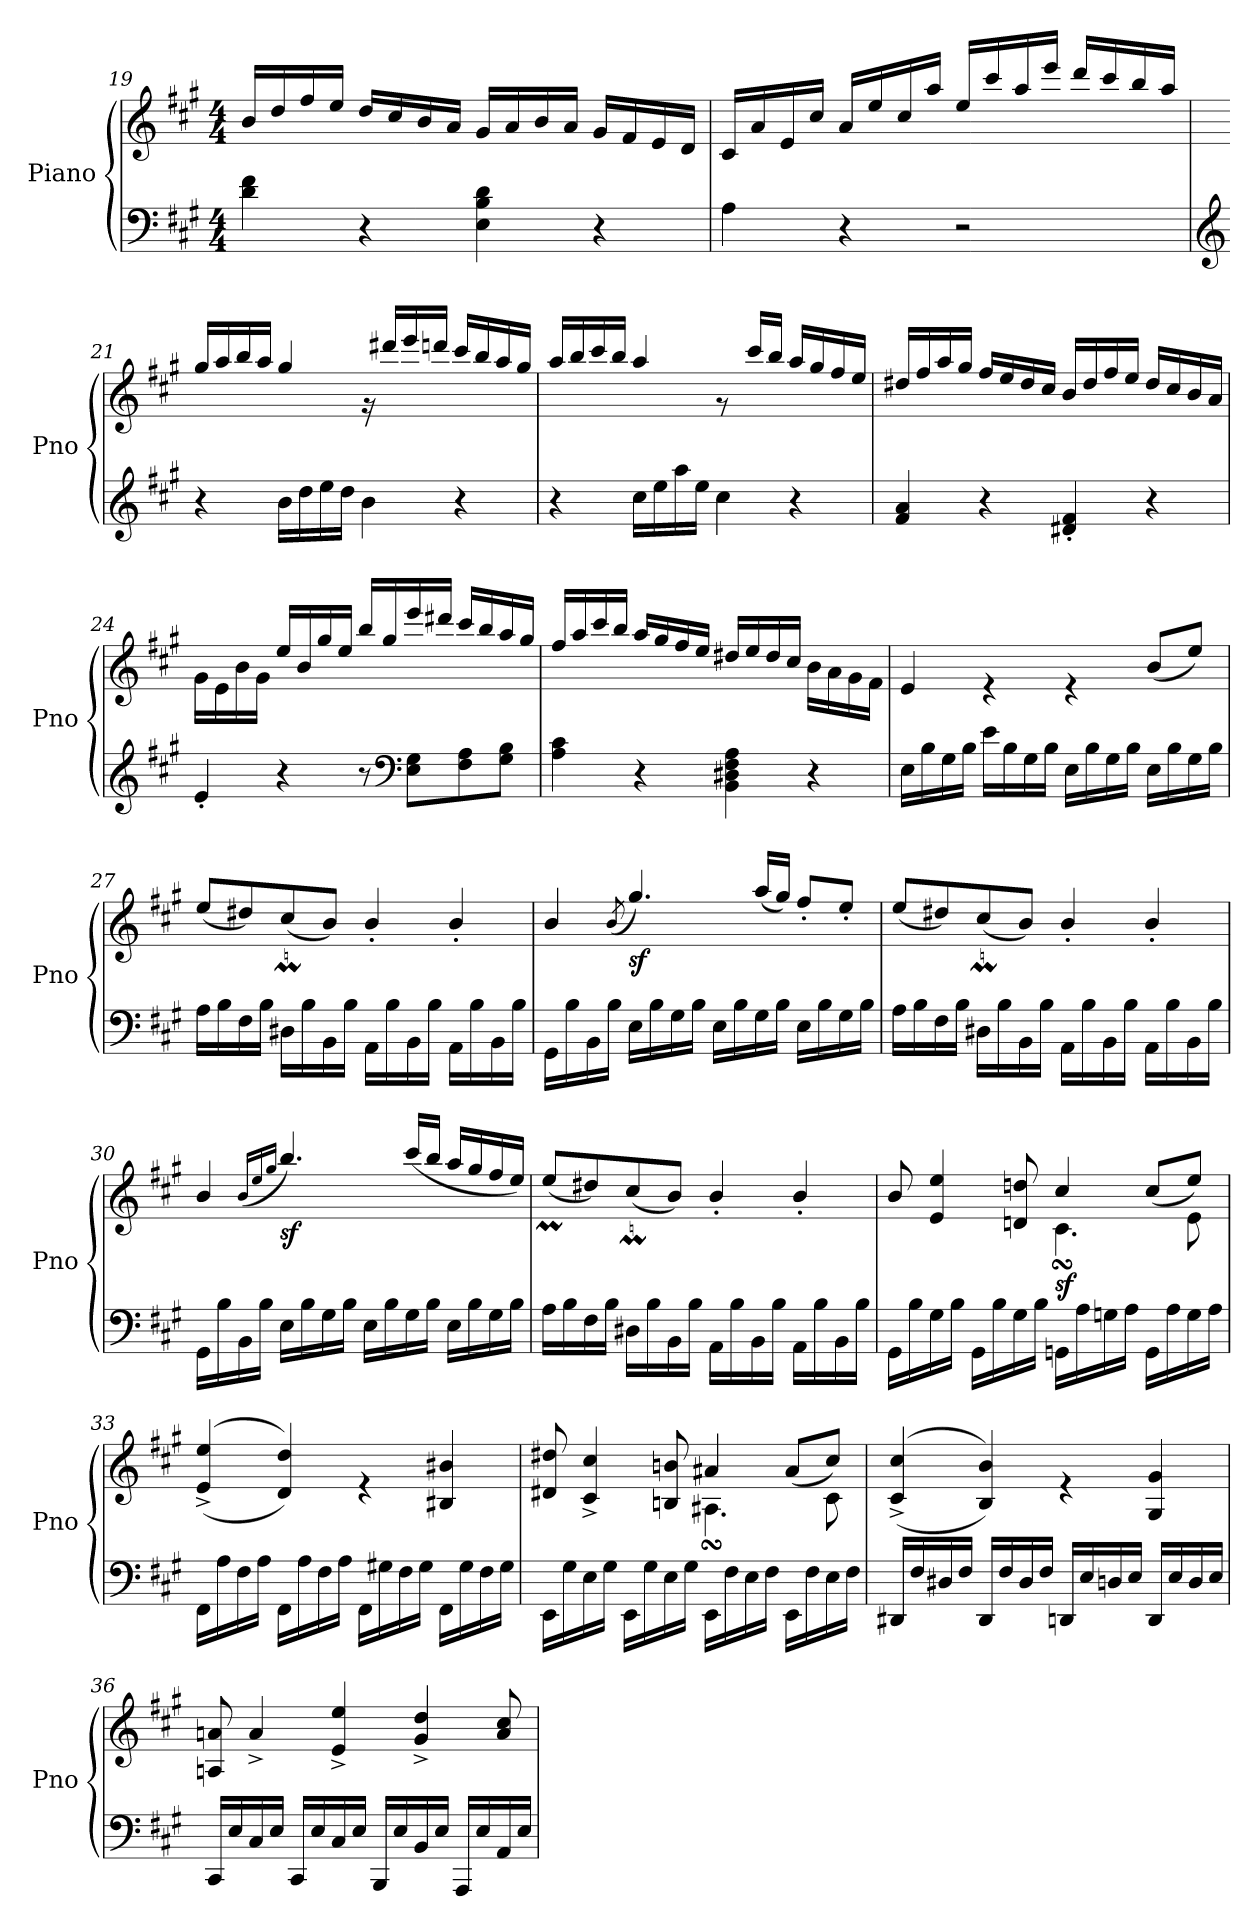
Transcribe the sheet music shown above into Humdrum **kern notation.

**kern	**kern	**dynam
*part1	*part1	*part1
*staff2	*staff1	*staff1/2
*I"Piano	*	*
*I'Pno	*	*
!!LO:PB:g=z
*clefF4	*clefG2	*
*k[f#c#g#]	*k[f#c#g#]	*
*A:	*A:	*
*M4/4	*M4/4	*
=19	=19	=19
*	*^	*
4d\ 4f#\	1ryy	16b/LL	.
.	.	16dd/	.
.	.	16ff#/	.
.	.	16ee/JJ	.
4r	.	16dd/LL	.
.	.	16cc#/	.
.	.	16b/	.
.	.	16a/JJ	.
4E\ 4B\ 4d\	.	16g#/LL	.
.	.	16a/	.
.	.	16b/	.
.	.	16a/JJ	.
4r	.	16g#/LL	.
.	.	16f#/	.
.	.	16e/	.
.	.	16d/JJ	.
=20	=20	=20	=20
4A\	1ryy	16c#/LL	.
.	.	16a/	.
.	.	16e/	.
.	.	16cc#/JJ	.
4r	.	16a/LL	.
.	.	16ee/	.
.	.	16cc#/	.
.	.	16aa/JJ	.
2r	.	16ee/LL	.
.	.	16ccc#/	.
.	.	16aa/	.
.	.	16eee/JJ	.
.	.	16ddd/LL	.
.	.	16ccc#/	.
.	.	16bb/	.
.	.	16aa/JJ	.
!!LO:LB:g=z	!!
=21	=21	=21	=21
*clefG2	*	*	*
4r	1ryy	16gg#/LL	.
.	.	16aa/	.
.	.	16bb/	.
.	.	16aa/JJ	.
16b\LL	.	4gg#/	.
16dd\	.	.	.
16ee\	.	.	.
16dd\JJ	.	.	.
4b\	.	16r	.
.	.	16ddd#X/LL	.
.	.	16eee/	.
.	.	16dddn/JJ	.
4r	.	16ccc#/LL	.
.	.	16bb/	.
.	.	16aa/	.
.	.	16gg#/JJ	.
=22	=22	=22	=22
4r	1ryy	16aa/LL	.
.	.	16bb/	.
.	.	16ccc#/	.
.	.	16bb/JJ	.
16cc#\LL	.	4aa/	.
16ee\	.	.	.
16aa\	.	.	.
16ee\JJ	.	.	.
4cc#\	.	8r	.
.	.	16ccc#/LL	.
.	.	16bb/JJ	.
4r	.	16aa/LL	.
.	.	16gg#/	.
.	.	16ff#/	.
.	.	16ee/JJ	.
!!LO:LB:g=z	!!
=23	=23	=23	=23
4f#/ 4a/	1ryy	16dd#X/LL	.
.	.	16ff#/	.
.	.	16aa/	.
.	.	16gg#/JJ	.
4r	.	16ff#/LL	.
.	.	16ee/	.
.	.	16dd#/	.
.	.	16cc#/JJ	.
4d#X/' 4f#/'	.	16b/LL	.
.	.	16dd#/	.
.	.	16ff#/	.
.	.	16ee/JJ	.
4r	.	16dd#/LL	.
.	.	16cc#/	.
.	.	16b/	.
.	.	16a/JJ	.
=24	=24	=24	=24
4e'/	1ryy	16g#\LL	.
.	.	16e\	.
.	.	16b\	.
.	.	16g#\JJ	.
4r	.	16ee/LL	.
.	.	16b/	.
.	.	16gg#/	.
.	.	16ee/JJ	.
8r	.	16bb/LL	.
.	.	16gg#/	.
*clefF4	*	*	*
8E\ 8G#\L	.	16eee/	.
.	.	16ddd#X/JJ	.
8F#\ 8A\	.	16ccc#/LL	.
.	.	16bb/	.
8G#\ 8B\J	.	16aa/	.
.	.	16gg#/JJ	.
!!LO:LB:g=z	!!
=25	=25	=25	=25
4A\ 4c#\	1ryy	16ff#/LL	.
.	.	16aa/	.
.	.	16ccc#/	.
.	.	16bb/JJ	.
4r	.	16aa/LL	.
.	.	16gg#/	.
.	.	16ff#/	.
.	.	16ee/JJ	.
4BB\ 4D#X\ 4F#\ 4A\	.	16dd#X/LL	.
.	.	16ee/	.
.	.	16dd#/	.
.	.	16cc#/JJ	.
4r	.	16b\LL	.
.	.	16a\	.
.	.	16g#\	.
.	.	16f#\JJ	.
=26	=26	=26	=26
16E\LL	1ryy	4e/	.
16B\	.	.	.
16G#\	.	.	.
16B\JJ	.	.	.
16e\LL	.	4r	.
16B\	.	.	.
16G#\	.	.	.
16B\JJ	.	.	.
16E\LL	.	4r	.
16B\	.	.	.
16G#\	.	.	.
16B\JJ	.	.	.
16E\LL	.	(>8b/L	.
16B\	.	.	.
16G#\	.	8ee/J)	.
16B\JJ	.	.	.
!!LO:LB:g=z	!!
=27	=27	=27	=27
16A\LL	1ryy	(>8ee/L	.
16B\	.	.	.
16F#\	.	8dd#X/)	.
16B\JJ	.	.	.
16D#X\LL	.	(>8cc#m/	.
16B\	.	.	.
16BB\	.	8b/J)	.
16B\JJ	.	.	.
16AA\LL	.	4b'/	.
16B\	.	.	.
16BB\	.	.	.
16B\JJ	.	.	.
16AA\LL	.	4b'/	.
16B\	.	.	.
16BB\	.	.	.
16B\JJ	.	.	.
=28	=28	=28	=28
16GG#\LL	1ryy	4b/	.
16B\	.	.	.
16BB\	.	.	.
16B\JJ	.	.	.
.	.	(<8qb/	.
!	!	!	!LO:DY:b
16E\LL	.	4.gg#/)	sf
16B\	.	.	.
16G#\	.	.	.
16B\JJ	.	.	.
16E\LL	.	.	.
16B\	.	.	.
16G#\	.	(>16aa/LL	.
16B\JJ	.	16gg#/JJ)	.
16E\LL	.	8ff#'/L	.
16B\	.	.	.
16G#\	.	8ee'/J	.
16B\JJ	.	.	.
!!LO:LB:g=z	!!
=29	=29	=29	=29
16A\LL	1ryy	(>8ee/L	.
16B\	.	.	.
16F#\	.	8dd#X/)	.
16B\JJ	.	.	.
16D#X\LL	.	(>8cc#m/	.
16B\	.	.	.
16BB\	.	8b/J)	.
16B\JJ	.	.	.
16AA\LL	.	4b'/	.
16B\	.	.	.
16BB\	.	.	.
16B\JJ	.	.	.
16AA\LL	.	4b'/	.
16B\	.	.	.
16BB\	.	.	.
16B\JJ	.	.	.
=30	=30	=30	=30
16GG#\LL	1ryy	4b/	.
16B\	.	.	.
16BB\	.	.	.
16B\JJ	.	.	.
.	.	(<16qb/LL	.
.	.	16qee/	.
.	.	16qgg#/JJ	.
!	!	!	!LO:DY:b
16E\LL	.	4.bb/)	sf
16B\	.	.	.
16G#\	.	.	.
16B\JJ	.	.	.
16E\LL	.	.	.
16B\	.	.	.
16G#\	.	(>16ccc#/LL	.
16B\JJ	.	16bb/JJ	.
16E\LL	.	16aa/LL	.
16B\	.	16gg#/	.
16G#\	.	16ff#/	.
16B\JJ	.	16ee/JJ)	.
!!LO:PB:g=z	!!
=31	=31	=31	=31
16A\LL	1ryy	(>8eeM/L	.
16B\	.	.	.
16F#\	.	8dd#X/)	.
16B\JJ	.	.	.
16D#X\LL	.	(>8cc#m/	.
16B\	.	.	.
16BB\	.	8b/J)	.
16B\JJ	.	.	.
16AA\LL	.	4b'/	.
16B\	.	.	.
16BB\	.	.	.
16B\JJ	.	.	.
16AA\LL	.	4b'/	.
16B\	.	.	.
16BB\	.	.	.
16B\JJ	.	.	.
=32	=32	=32	=32
*	*	*^	*
16GG#\LL	1ryy	8b/	2ryy	.
16B\	.	.	.	.
16G#\	.	4e/ 4ee/	.	.
16B\JJ	.	.	.	.
16GG#\LL	.	.	.	.
16B\	.	.	.	.
16G#\	.	8dn/ 8ddn/	.	.
16B\JJ	.	.	.	.
!	!	!	!	!LO:DY:b
16GGn\LL	.	4cc#sSsS/	4.c#\	sf
16A\	.	.	.	.
16Gn\	.	.	.	.
16A\JJ	.	.	.	.
16GG\LL	.	(<8cc#/L	.	.
16A\	.	.	.	.
16G\	.	8ee/J)	8e\	.
16A\JJ	.	.	.	.
*	*	*v	*v	*
!!LO:LB:g=z
=33	=33	=33	=33
16FF#\LL	1ryy	(>(<4e/^ 4ee/^	.
16A\	.	.	.
16F#\	.	.	.
16A\JJ	.	.	.
16FF#\LL	.	4d/ 4dd/))	.
16A\	.	.	.
16F#\	.	.	.
16A\JJ	.	.	.
16FF#\LL	.	4r	.
16G#X\	.	.	.
16F#\	.	.	.
16G#\JJ	.	.	.
16FF#\LL	.	4B#X/ 4b#X/	.
16G#\	.	.	.
16F#\	.	.	.
16G#\JJ	.	.	.
=34	=34	=34	=34
*	*	*^	*
16EE\LL	1ryy	8d#X/ 8dd#X/	2ryy	.
16G#\	.	.	.	.
16E\	.	4c#/^ 4cc#/^	.	.
16G#\JJ	.	.	.	.
16EE\LL	.	.	.	.
16G#\	.	.	.	.
16E\	.	8Bn/ 8bn/	.	.
16G#\JJ	.	.	.	.
16EE\LL	.	4a#XsSsS/	4.A#X\	.
16F#\	.	.	.	.
16E\	.	.	.	.
16F#\JJ	.	.	.	.
16EE\LL	.	(<8a#/L	.	.
16F#\	.	.	.	.
16E\	.	8cc#/J)	8c#\	.
16F#\JJ	.	.	.	.
*	*	*v	*v	*
!!LO:LB:g=z
=35	=35	=35	=35
16DD#X/LL	1ryy	(>(<4c#/^ 4cc#/^	.
16F#/	.	.	.
16D#X/	.	.	.
16F#/JJ	.	.	.
16DD#/LL	.	4B/ 4b/))	.
16F#/	.	.	.
16D#/	.	.	.
16F#/JJ	.	.	.
16DDn/LL	.	4r	.
16E/	.	.	.
16Dn/	.	.	.
16E/JJ	.	.	.
16DD/LL	.	4G#/ 4g#/	.
16E/	.	.	.
16D/	.	.	.
16E/JJ	.	.	.
=36	=36	=36	=36
16CC#/LL	1ryy	8An/ 8an/	.
16E/	.	.	.
16C#/	.	4a^/	.
16E/JJ	.	.	.
16CC#/LL	.	.	.
16E/	.	.	.
16C#/	.	4e/^ 4ee/^	.
16E/JJ	.	.	.
16BBB/LL	.	.	.
16E/	.	.	.
16BB/	.	4g#/^ 4dd/^	.
16E/JJ	.	.	.
16AAA/LL	.	.	.
16E/	.	.	.
16AA/	.	8a/ 8cc#/	.
16E/JJ	.	.	.
*	*v	*v	*
=	=	=
*-	*-	*-
